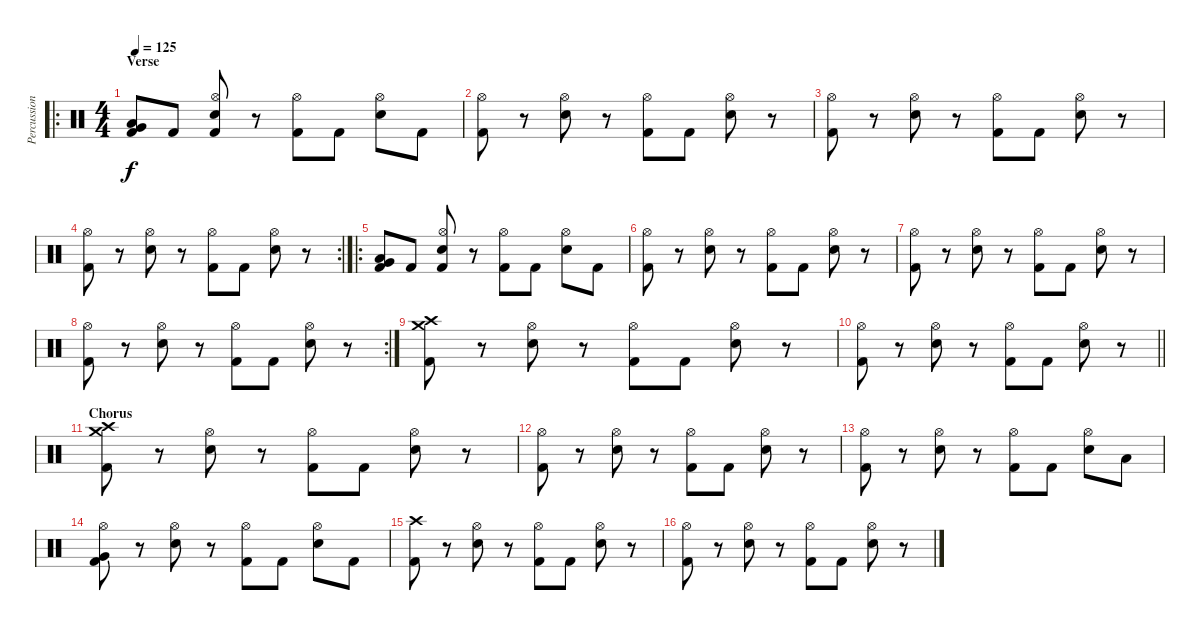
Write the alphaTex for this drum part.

\track ("Percussion" "Percussion") {instrument percussion}
\staff
\articulation defaults
\ro
\ts (4 4)
\section ("" "Verse")
\tempo 125
\clef neutral
\ks c
("Very Low Tom (hit)" "Low Tom (hit)" "Kick (hit) 2").8{dy f} "Kick (hit) 2".8 ("Hi-Hat (open)" "Electric Snare (hit)" "Kick (hit) 2").8 r.8 ("Hi-Hat (open)" "Kick (hit) 2").8 "Kick (hit) 2".8 ("Hi-Hat (open)" "Electric Snare (hit)").8 "Kick (hit) 2".8 |
("Hi-Hat (open)" "Kick (hit) 2").8 r.8 ("Hi-Hat (open)" "Electric Snare (hit)").8 r.8 ("Hi-Hat (open)" "Kick (hit) 2").8 "Kick (hit) 2".8 ("Hi-Hat (open)" "Electric Snare (hit)").8 r.8 |
("Hi-Hat (open)" "Kick (hit) 2").8 r.8 ("Hi-Hat (open)" "Electric Snare (hit)").8 r.8 ("Hi-Hat (open)" "Kick (hit) 2").8 "Kick (hit) 2".8 ("Hi-Hat (open)" "Electric Snare (hit)").8 r.8 |
\rc 2
("Hi-Hat (open)" "Kick (hit) 2").8 r.8 ("Hi-Hat (open)" "Electric Snare (hit)").8 r.8 ("Hi-Hat (open)" "Kick (hit) 2").8 "Kick (hit) 2".8 ("Hi-Hat (open)" "Electric Snare (hit)").8 r.8 |
\ro
("Very Low Tom (hit)" "Low Tom (hit)" "Kick (hit) 2").8 "Kick (hit) 2".8 ("Hi-Hat (open)" "Electric Snare (hit)" "Kick (hit) 2").8 r.8 ("Hi-Hat (open)" "Kick (hit) 2").8 "Kick (hit) 2".8 ("Hi-Hat (open)" "Electric Snare (hit)").8 "Kick (hit) 2".8 |
("Hi-Hat (open)" "Kick (hit) 2").8 r.8 ("Hi-Hat (open)" "Electric Snare (hit)").8 r.8 ("Hi-Hat (open)" "Kick (hit) 2").8 "Kick (hit) 2".8 ("Hi-Hat (open)" "Electric Snare (hit)").8 r.8 |
("Hi-Hat (open)" "Kick (hit) 2").8 r.8 ("Hi-Hat (open)" "Electric Snare (hit)").8 r.8 ("Hi-Hat (open)" "Kick (hit) 2").8 "Kick (hit) 2".8 ("Hi-Hat (open)" "Electric Snare (hit)").8 r.8 |
\rc 2
("Hi-Hat (open)" "Kick (hit) 2").8 r.8 ("Hi-Hat (open)" "Electric Snare (hit)").8 r.8 ("Hi-Hat (open)" "Kick (hit) 2").8 "Kick (hit) 2".8 ("Hi-Hat (open)" "Electric Snare (hit)").8 r.8 |
("Crash medium (hit)" "Crash high (hit)" "Kick (hit) 2").8 r.8 ("Hi-Hat (open)" "Electric Snare (hit)").8 r.8 ("Hi-Hat (open)" "Kick (hit) 2").8 "Kick (hit) 2".8 ("Hi-Hat (open)" "Electric Snare (hit)").8 r.8 |
\barLineRight lightlight
("Hi-Hat (open)" "Kick (hit) 2").8 r.8 ("Hi-Hat (open)" "Electric Snare (hit)").8 r.8 ("Hi-Hat (open)" "Kick (hit) 2").8 "Kick (hit) 2".8 ("Hi-Hat (open)" "Electric Snare (hit)").8 r.8 |
\section ("" "Chorus")
("Crash medium (hit)" "Crash high (hit)" "Kick (hit) 2").8 r.8 ("Hi-Hat (open)" "Electric Snare (hit)").8 r.8 ("Hi-Hat (open)" "Kick (hit) 2").8 "Kick (hit) 2".8 ("Hi-Hat (open)" "Electric Snare (hit)").8 r.8 |
("Hi-Hat (open)" "Kick (hit) 2").8 r.8 ("Hi-Hat (open)" "Electric Snare (hit)").8 r.8 ("Hi-Hat (open)" "Kick (hit) 2").8 "Kick (hit) 2".8 ("Hi-Hat (open)" "Electric Snare (hit)").8 r.8 |
("Hi-Hat (open)" "Kick (hit) 2").8 r.8 ("Hi-Hat (open)" "Electric Snare (hit)").8 r.8 ("Hi-Hat (open)" "Kick (hit) 2").8 "Kick (hit) 2".8 ("Hi-Hat (open)" "Electric Snare (hit)").8 "Low Tom (hit)".8 |
("Hi-Hat (open)" "Very Low Tom (hit)" "Kick (hit) 2").8 r.8 ("Hi-Hat (open)" "Electric Snare (hit)").8 r.8 ("Hi-Hat (open)" "Kick (hit) 2").8 "Kick (hit) 2".8 ("Hi-Hat (open)" "Electric Snare (hit)").8 "Kick (hit) 2".8 |
("Crash high (hit)" "Kick (hit) 2").8 r.8 ("Hi-Hat (open)" "Electric Snare (hit)").8 r.8 ("Hi-Hat (open)" "Kick (hit) 2").8 "Kick (hit) 2".8 ("Hi-Hat (open)" "Electric Snare (hit)").8 r.8 |
("Hi-Hat (open)" "Kick (hit) 2").8 r.8 ("Hi-Hat (open)" "Electric Snare (hit)").8 r.8 ("Hi-Hat (open)" "Kick (hit) 2").8 "Kick (hit) 2".8 ("Hi-Hat (open)" "Electric Snare (hit)").8 r.8
